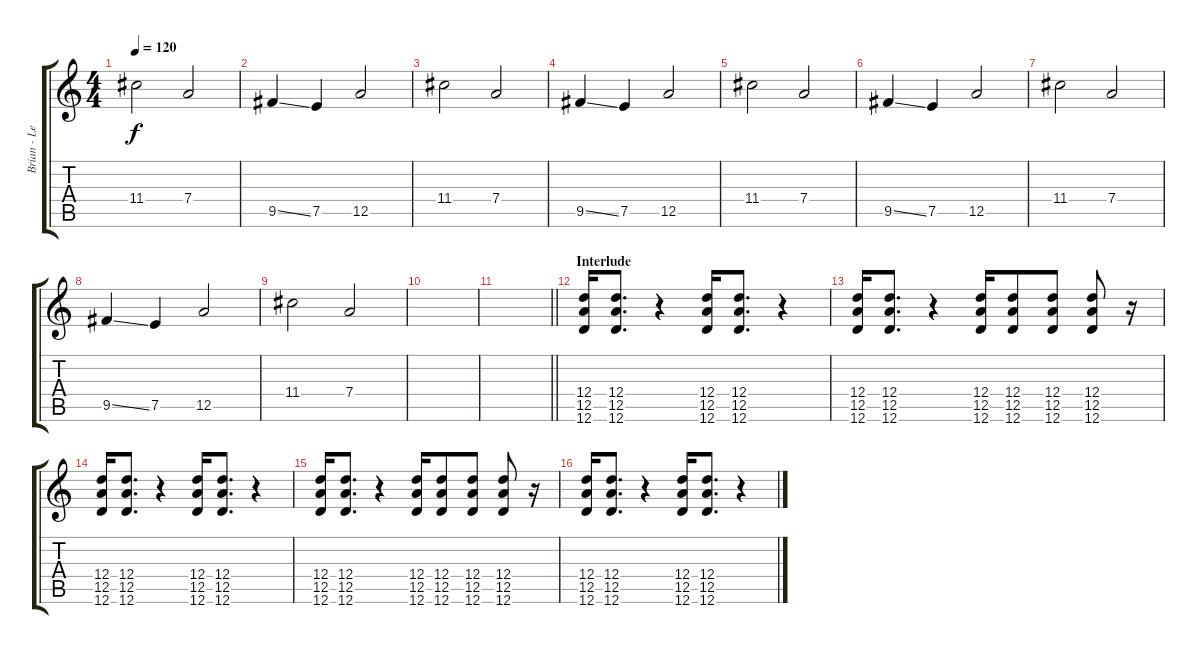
\track ("Brian - Lead Guitar II" "Brian - Le") {instrument electricguitarjazz}
\staff {score tabs}
\tuning (E4 B3 G3 D3 A2 D2) {hide}
\ts (4 4)
\tempo 120
\clef g2
\ks c
11.4.2{dy f} 7.4.2 |
9.5{ss}.4 7.5.4 12.5.2 |
11.4.2 7.4.2 |
9.5{ss}.4 7.5.4 12.5.2 |
11.4.2 7.4.2 |
9.5{ss}.4 7.5.4 12.5.2 |
11.4.2 7.4.2 |
9.5{ss}.4 7.5.4 12.5.2 |
11.4.2 7.4.2 |
|
\barLineRight lightlight
|
\section ("" "Interlude")
(12.4 12.5 12.6).16{balance 6} (12.4 12.5 12.6).8{d} r.4 (12.4 12.5 12.6).16 (12.4 12.5 12.6).8{d} r.4 |
(12.4 12.5 12.6).16 (12.4 12.5 12.6).8{d} r.4 (12.4 12.5 12.6).16 (12.4 12.5 12.6).8 (12.4 12.5 12.6).8 (12.4 12.5 12.6).8 r.16 |
(12.4 12.5 12.6).16 (12.4 12.5 12.6).8{d} r.4 (12.4 12.5 12.6).16 (12.4 12.5 12.6).8{d} r.4 |
(12.4 12.5 12.6).16 (12.4 12.5 12.6).8{d} r.4 (12.4 12.5 12.6).16 (12.4 12.5 12.6).8 (12.4 12.5 12.6).8 (12.4 12.5 12.6).8 r.16 |
(12.4 12.5 12.6).16 (12.4 12.5 12.6).8{d} r.4 (12.4 12.5 12.6).16 (12.4 12.5 12.6).8{d} r.4
